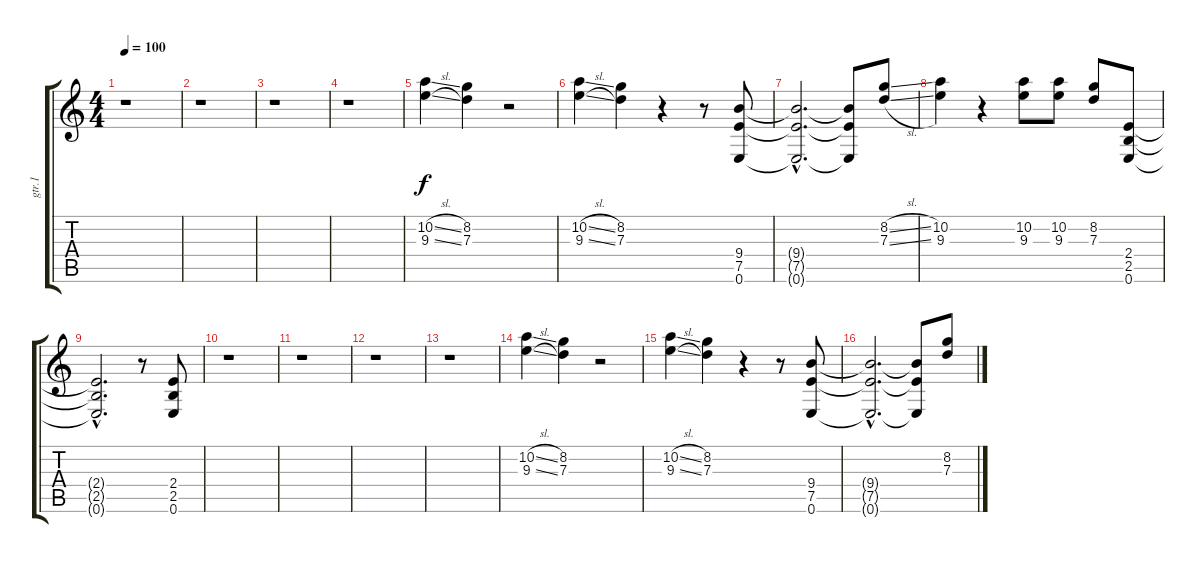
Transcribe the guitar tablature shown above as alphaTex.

\track ("gtr.1" "gtr.1") {instrument distortionguitar}
\staff {score tabs}
\tuning (E4 B3 G3 D3 A2 E2) {hide}
\ts (4 4)
\tempo 100
\clef g2
\ks c
r.1{dy f} |
r.1 |
r.1 |
r.1 |
(10.2{sl} 9.3{sl}).4 (8.2 7.3).4 r.2 |
(10.2{sl} 9.3{sl}).4 (8.2 7.3).4 r.4 r.8 (9.4 7.5 0.6).8 |
(9.4{hac t} 7.5{hac t} 0.6{hac t}).2{d} (9.4{t} 7.5{t} 0.6{t}).8 (8.2{sl} 7.3{sl}).8 |
(10.2 9.3).4 r.4 (10.2 9.3).8 (10.2 9.3).8 (8.2 7.3).8 (2.4 2.5 0.6).8 |
(2.4{hac t} 2.5{hac t} 0.6{hac t}).2{d} r.8 (2.4 2.5 0.6).8 |
r.1 |
r.1 |
r.1 |
r.1 |
(10.2{sl} 9.3{sl}).4 (8.2 7.3).4 r.2 |
(10.2{sl} 9.3{sl}).4 (8.2 7.3).4 r.4 r.8 (9.4 7.5 0.6).8 |
(9.4{hac t} 7.5{hac t} 0.6{hac t}).2{d} (9.4{t} 7.5{t} 0.6{t}).8 (8.2{sl} 7.3{sl}).8
